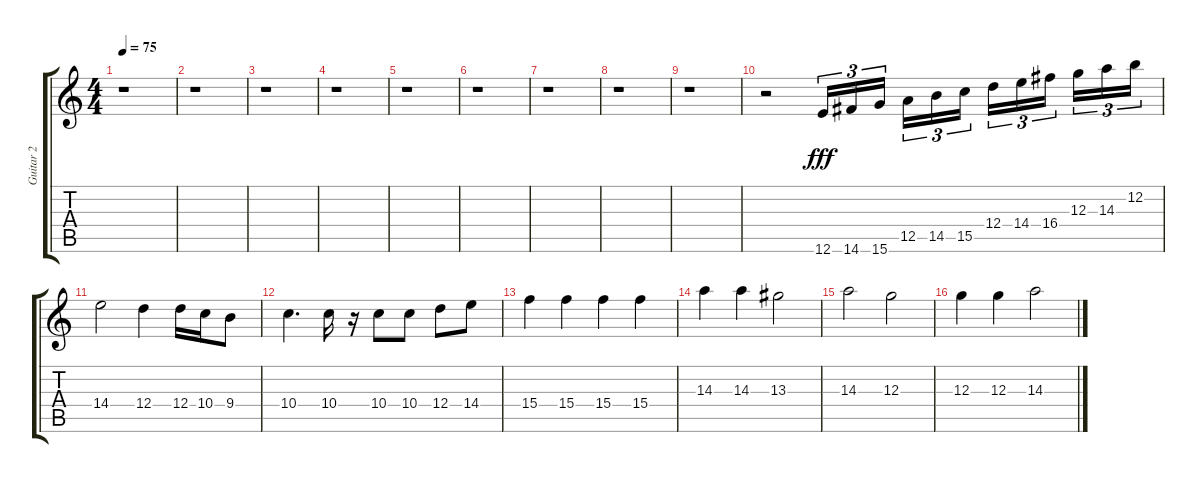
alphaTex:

\track ("Guitar 2" "Guitar 2") {instrument distortionguitar}
\staff {score tabs}
\tuning (E4 B3 G3 D3 A2 E2) {hide}
\ts (4 4)
\tempo 75
\clef g2
\ks c
r.1{dy fff} |
r.1 |
r.1 |
r.1 |
r.1 |
r.1 |
r.1 |
r.1 |
r.1 |
r.2 12.6.16{tu (3 2) volume 13} 14.6.16{tu (3 2)} 15.6.16{tu (3 2)} 12.5.16{tu (3 2)} 14.5.16{tu (3 2)} 15.5.16{tu (3 2)} 12.4.16{tu (3 2)} 14.4.16{tu (3 2)} 16.4.16{tu (3 2)} 12.3.16{tu (3 2)} 14.3.16{tu (3 2)} 12.2.16{tu (3 2)} |
14.4.2 12.4.4 12.4.16 10.4.16 9.4.8 |
10.4.4{d} 10.4.16 r.16 10.4.8 10.4.8 12.4.8 14.4.8 |
15.4.4 15.4.4 15.4.4 15.4.4 |
14.3.4 14.3.4 13.3.2 |
14.3.2 12.3.2 |
12.3.4 12.3.4 14.3.2
